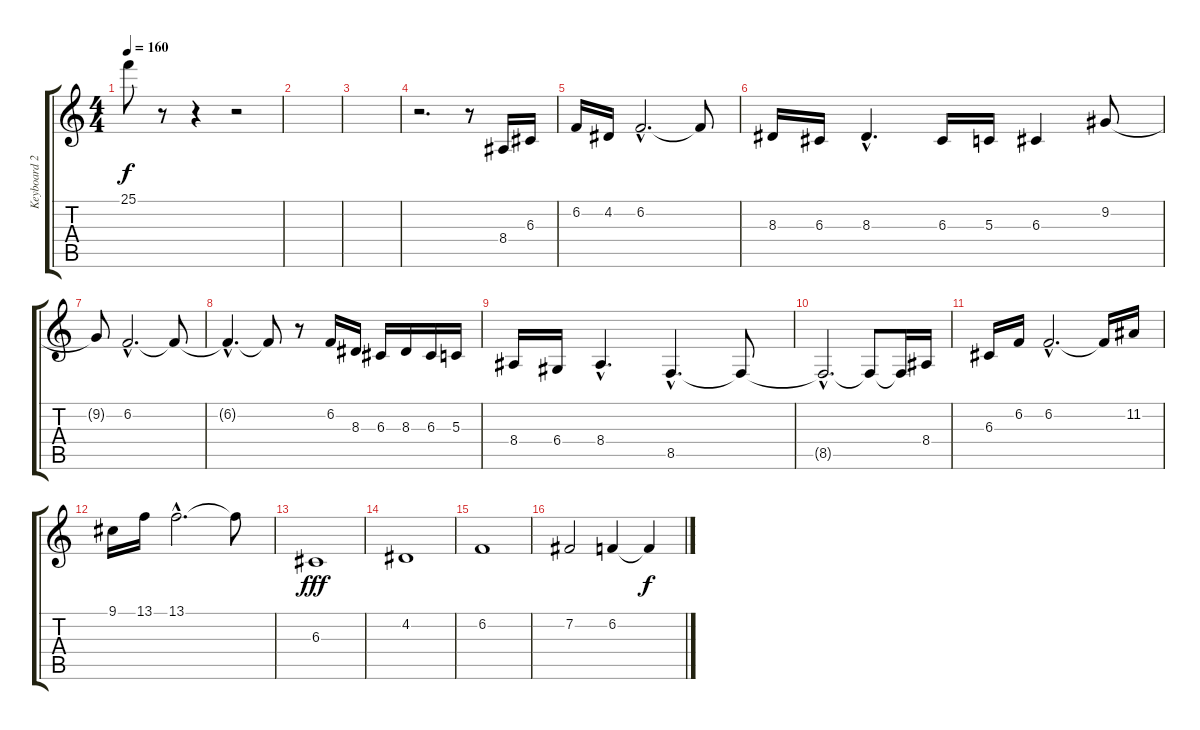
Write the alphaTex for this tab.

\track ("Keyboard 2" "Keyboard 2") {instrument stringensemble1}
\staff {score tabs}
\tuning (E4 B3 G3 D3 A2 E2) {hide}
\ts (4 4)
\tempo 160
\clef g2
\ks c
25.1{t}.8{dy f} r.8 r.4 r.2 |
|
|
r.2{d} r.8 8.4.16 6.3.16 |
\section ("" "")
6.2.16 4.2.16 6.2{hac}.2{d} 6.2{t}.8 |
8.3.16 6.3.16 8.3{hac}.4{d} 6.3.16 5.3.16 6.3.4 9.2.8 |
9.2{t}.8 6.2{hac}.2{d} 6.2{t}.8 |
6.2{hac t}.4{d} 6.2{t}.8 r.8 6.2.16 8.3.16 6.3.16 8.3.16 6.3.16 5.3.16 |
8.4.16 6.4.16 8.4{hac}.4{d} 8.5{hac}.4{d} 8.5{t}.8 |
8.5{hac t}.2{d} 8.5{t}.8 8.5{t}.16 8.4.16 |
6.3.16 6.2.16 6.2{hac}.2{d} 6.2{t}.16 11.2.16 |
9.1.16 13.1.16 13.1{hac}.2{d} 13.1{t}.8 |
\section ("" "")
6.3.1{dy fff} |
4.2.1 |
6.2.1 |
7.2.2 6.2.4 6.2{t}.4{dy f}
